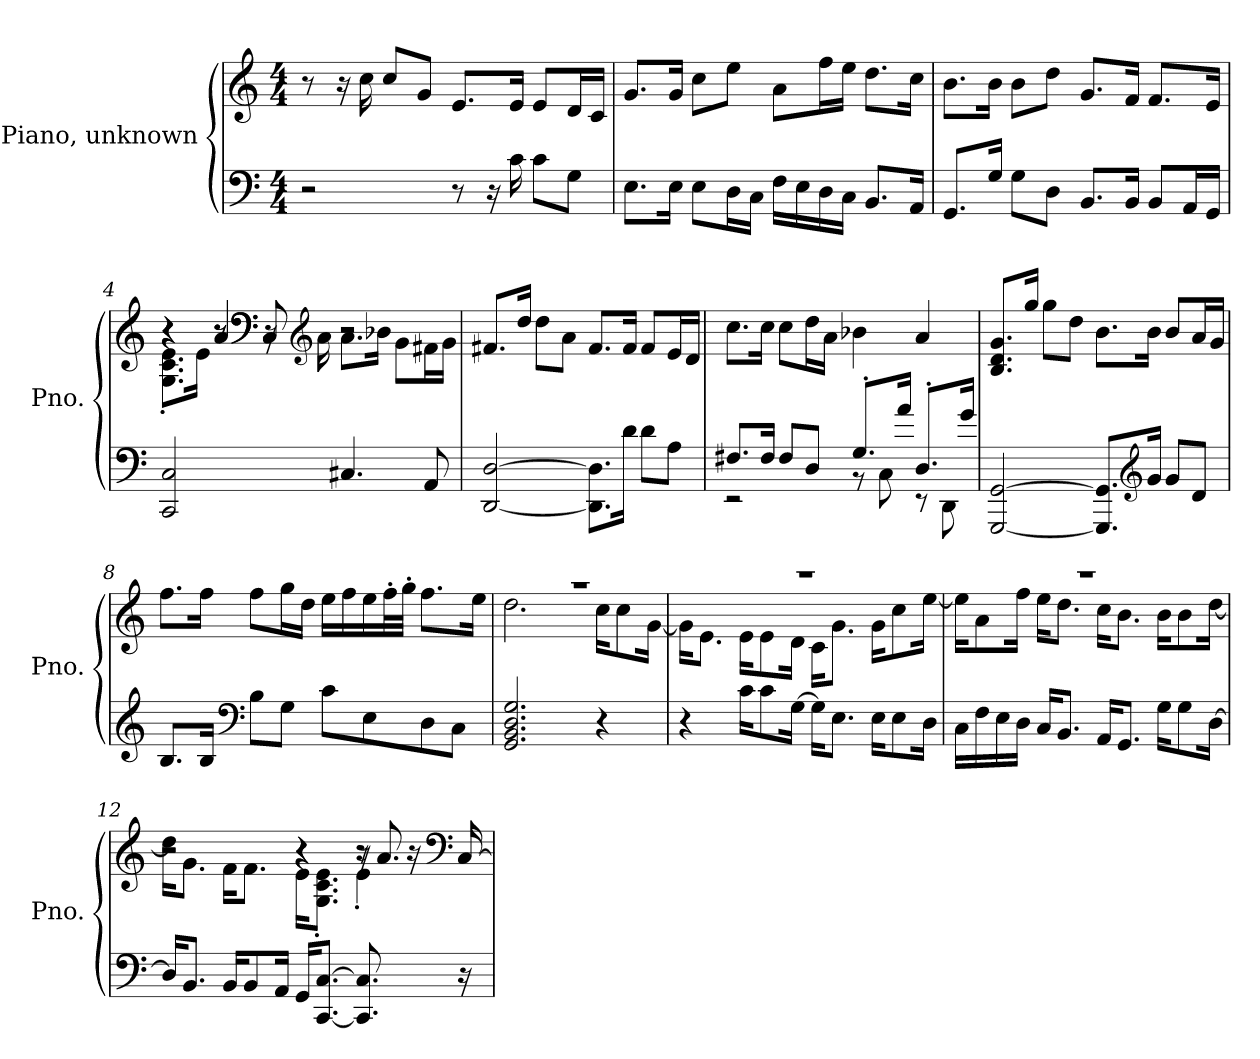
**kern	**kern
*part1	*part1
*staff2	*staff1
*I"Piano, unknown	*
*I'Pno.	*
*clefF4	*clefG2
*k[]	*k[]
*M4/4	*M4/4
*MM120	*MM120
=1	=1
2r	8r
.	16r
.	16cc\
.	8cc/L
.	8g/J
8r	8.e/L
16r	.
16c\	16e/Jk
8c\L	8e/L
8G\J	16d/L
.	16c/JJ
=2	=2
8.E\L	8.g/L
16E\Jk	16g/Jk
8E\L	8cc\L
16D\L	8ee\J
16C\JJ	.
16F\LL	8a\L
16E\	.
16D\	16ff\L
16C\JJ	16ee\JJ
8.BB/L	8.dd\L
16AA/Jk	16cc\Jk
=3	=3
8.GG/L	8.b\L
16G/Jk	16b\Jk
8G\L	8b\L
8D\J	8dd\J
8.BB/L	8.g/L
16BB/Jk	16f/Jk
8BB/L	8.f/L
16AA/L	.
16GG/JJ	16e/Jk
!!LO:LB:g=z
=4	=4
*	*^
*	*	*^
2CC/ 2C/	4r	8.G\' 8.c\' 8.e\'L	4r
.	.	16e\Jk	.
.	4a/	8r	8r
*	*clefF4	*	*
.	.	16r	8C/
*	*clefG2	*	*
.	.	16a\	.
4.C#X/	2r	8.a\L	2r
.	.	16b-X\Jk	.
.	.	8g\L	.
8AA/	.	16f#X\L	.
.	.	16g\JJ	.
*	*v	*v	*v
=5	=5
[2DD/ [2D/	8.f#X/L
.	16dd/Jk
.	8dd\L
.	8a\J
8.DD\] 8.D\]L	8.f#/L
16d\Jk	16f#/Jk
8d\L	8f#/L
8A\J	16e/L
.	16d/JJ
=6	=6
*^	*
8.F#X/L	2r	8.cc\L
16F#/Jk	.	16cc\Jk
8F#/L	.	8cc\L
8D/J	.	16dd\L
.	.	16a\JJ
8.G'/L	8r	4b-X\
.	8C\	.
16a/Jk	.	.
8.D'/L	8r	4a/
.	8DD\	.
16g/Jk	.	.
*v	*v	*
!!LO:LB:g=z
=7	=7
[2GGG/ [2GG/	8.B/ 8.d/ 8.g/L
.	16gg/Jk
.	8gg\L
.	8dd\J
8.GGG/] 8.GG/]L	8.b\L
*clefG2	*
16g/Jk	16b\Jk
8g/L	8b/L
8d/J	16a/L
.	16g/JJ
=8	=8
8.B/L	8.ff\L
16B/Jk	16ff\Jk
*clefF4	*
8B\L	8ff\L
8G\J	16gg\L
.	16dd\JJ
8c\L	16ee\LL
.	16ff\
8E\	16ee\
.	32ff'\L
.	32gg'\JJJ
8D\	8.ff\L
8C\J	.
.	16ee\Jk
=9	=9
*	*^
2.GG/ 2.BB/ 2.D/ 2.G/	1r	2.dd\
4r	.	16cc\KL
.	.	8cc\
.	.	[16g\Jk
=10	=10	=10
4r	1r	16g\KL]
.	.	8.e\J
16c\KL	.	16e\KL
8c\	.	8e\
[16G\Jk	.	16d\Jk
16G\KL]	.	16c\KL
8.E\J	.	8.g\J
16E\KL	.	16g\KL
8E\	.	8cc\
16D\Jk	.	[16ee\Jk
!!LO:LB:g=z	!!
=11	=11	=11
16C\LL	1r	16ee\KL]
16F\	.	8a\
16E\	.	.
16D\JJ	.	16ff\Jk
16C/KL	.	16ee\KL
8.BB/J	.	8.dd\J
16AA/KL	.	16cc\KL
8.GG/J	.	8.b\J
16G\KL	.	16b\KL
8G\	.	8b\
[16D\Jk	.	[16dd\Jk
=12	=12	=12
*	*	*^
16D/KL]	2r	16dd\KL]	2r
8.BB/J	.	8.g\J	.
16BB/KL	.	16f\KL	.
8BB/	.	8.f\J	.
16AA/Jk	.	.	.
16GG/KL	4r	16e\KL	4r
[8.CC/ [8.C/J	.	8.G\' 8.c\' 8.e\'J	.
8.CC/] 8.C/]	16r	4e'\	8r
.	8.a/	.	.
.	.	.	16r
*	*clefF4	*	*
16r	.	.	[16C/
*	*v	*v	*v
=	=
*-	*-
